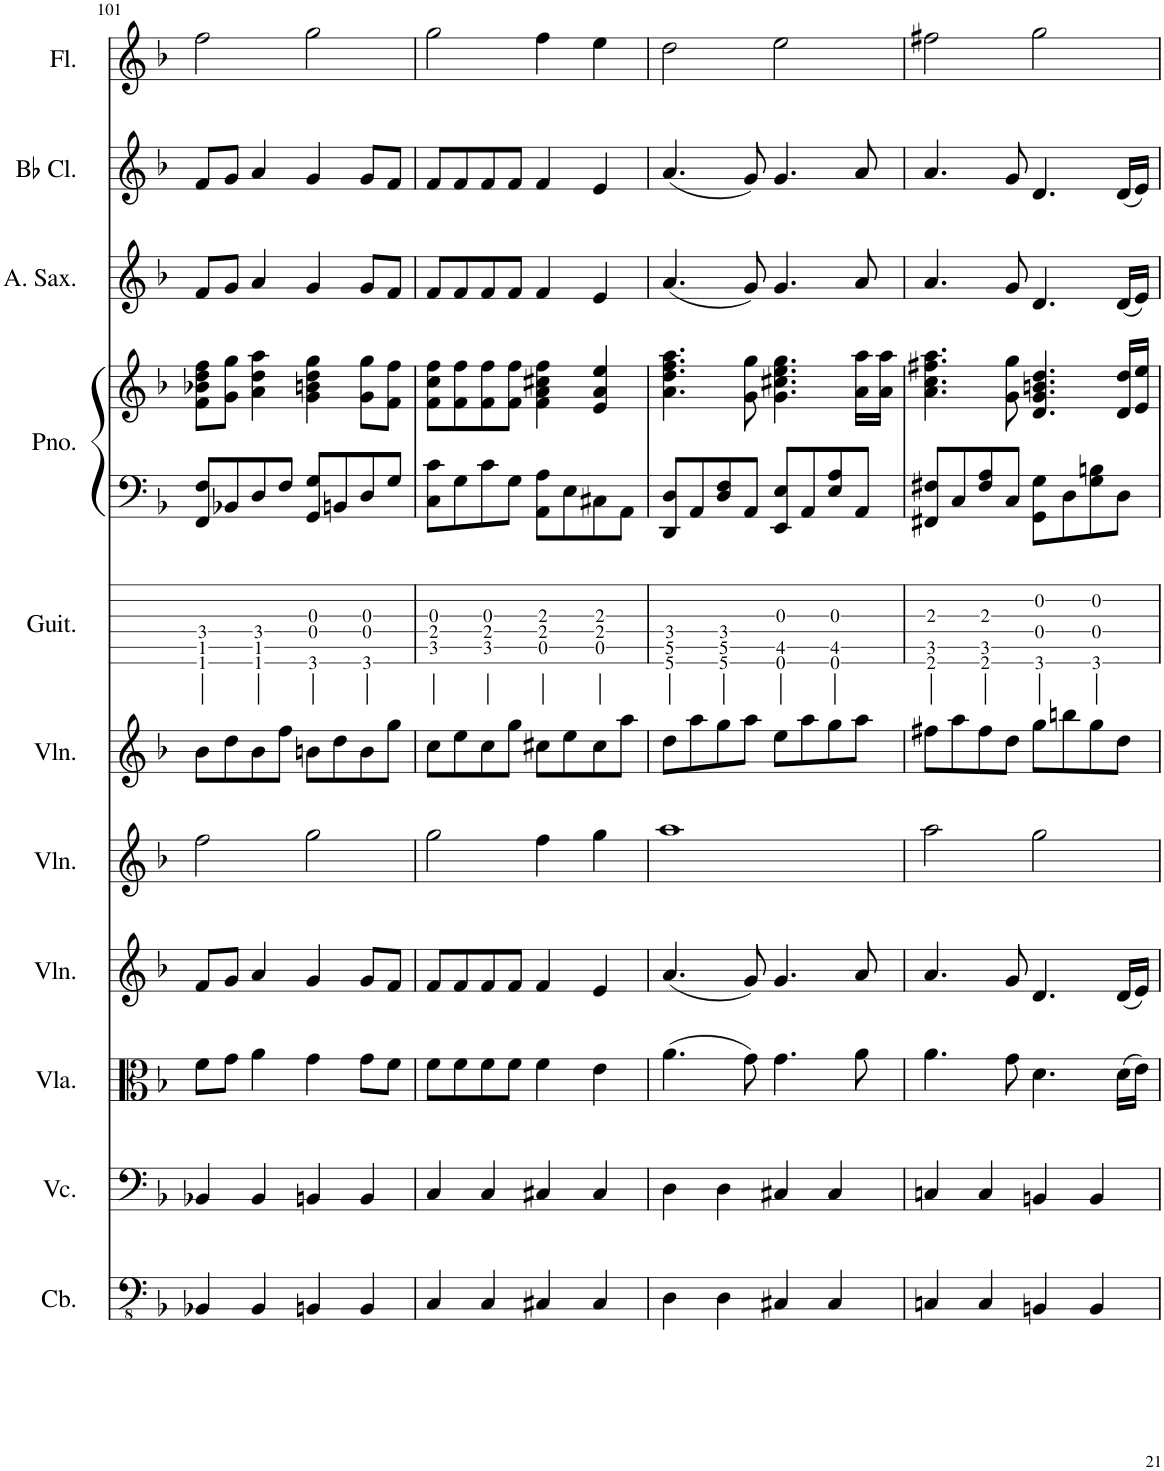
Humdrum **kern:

**kern	**kern	**kern	**kern	**kern	**kern	**kern	**kern	**kern	**kern	**kern	**kern
*part11	*part10	*part9	*part8	*part7	*part6	*part5	*part4	*part4	*part3	*part2	*part1
*staff12	*staff11	*staff10	*staff9	*staff8	*staff7	*staff6	*staff5	*staff4	*staff3	*staff2	*staff1
*I"Contrabass	*I"Violoncello	*I"Viola	*I"Violin	*I"Violin	*I"Violin	*I"Acoustic Guitar	*I"Piano	*	*I"Alto Saxophone	*I"Bb Clarinet	*I"Flute
*I'Cb.	*I'Vc.	*I'Vla.	*I'Vln.	*I'Vln.	*I'Vln.	*I'Guit.	*I'Pno.	*	*I'A. Sax.	*I'Bb Cl.	*I'Fl.
!!LO:PB:g=z
*clefFv4	*clefF4	*clefC3	*clefG2	*clefG2	*clefG2	*	*clefF4	*clefG2	*clefG2	*clefG2	*clefG2
*ITrd7c12	*	*	*	*	*	*	*	*	*ITrd5c9	*ITrd1c2	*
*k[b-]	*k[b-]	*k[b-]	*k[b-]	*k[b-]	*k[b-]	*k[b-]	*k[b-]	*k[b-]	*k[b-]	*k[b-]	*k[b-]
*M4/4	*M4/4	*M4/4	*M4/4	*M4/4	*M4/4	*M4/4	*M4/4	*M4/4	*M4/4	*M4/4	*M4/4
=101	=101	=101	=101	=101	=101	=101	=101	=101	=101	=101	=101
4BBB-X/	4BB-X/	8f\L	8f/L	2ff\	8b-\L	4FF\ 4BB-\ 4F\	8FF/ 8F/L	8f\ 8b-X\ 8dd\ 8ff\L	8f/L	8f/L	2ff\
.	.	8g\J	8g/J	.	8dd\	.	8BB-X/	8g\ 8gg\J	8g/J	8g/J	.
4BBB-/	4BB-/	4a\	4a/	.	8b-\	4FF\ 4BB-\ 4F\	8D/	4a\ 4dd\ 4aa\	4a/	4a/	.
.	.	.	.	.	8ff\J	.	8F/J	.	.	.	.
4BBBn/	4BBn/	4g\	4g/	2gg\	8bn\L	4GG\ 4D\ 4G\	8GG/ 8G/L	4g\ 4bn\ 4dd\ 4gg\	4g/	4g/	2gg\
.	.	.	.	.	8dd\	.	8BBn/	.	.	.	.
4BBB/	4BB/	8g\L	8g/L	.	8b\	4GG\ 4D\ 4G\	8D/	8g\ 8gg\L	8g/L	8g/L	.
.	.	8f\J	8f/J	.	8gg\J	.	8G/J	8f\ 8ff\J	8f/J	8f/J	.
=102	=102	=102	=102	=102	=102	=102	=102	=102	=102	=102	=102
4CC/	4C/	8f\L	8f/L	2gg\	8cc\L	4C\ 4E\ 4G\	8C\ 8c\L	8f\ 8cc\ 8ff\L	8f/L	8f/L	2gg\
.	.	8f\	8f/	.	8ee\	.	8G\	8f\ 8ff\	8f/	8f/	.
4CC/	4C/	8f\	8f/	.	8cc\	4C\ 4E\ 4G\	8c\	8f\ 8ff\	8f/	8f/	.
.	.	8f\J	8f/J	.	8gg\J	.	8G\J	8f\ 8ff\J	8f/J	8f/J	.
4CC#X/	4C#X/	4f\	4f/	4ff\	8cc#X\L	4AA\ 4E\ 4A\	8AA\ 8A\L	4f\ 4a\ 4cc#X\ 4ff\	4f/	4f/	4ff\
.	.	.	.	.	8ee\	.	8E\	.	.	.	.
4CC#/	4C#/	4e\	4e/	4gg\	8cc#\	4AA\ 4E\ 4A\	8C#X\	4e/ 4a/ 4ee/	4e/	4e/	4ee\
.	.	.	.	.	8aa\J	.	8AA\J	.	.	.	.
=103	=103	=103	=103	=103	=103	=103	=103	=103	=103	=103	=103
4DD\	4D\	(4.a\	(4.a/	1aa	8dd\L	4AA\ 4D\ 4F\	8DD/ 8D/L	4.a\ 4.dd\ 4.ff\ 4.aa\	(4.a/	(4.a/	2dd\
.	.	.	.	.	8aa\	.	8AA/	.	.	.	.
4DD\	4D\	.	.	.	8gg\	4AA\ 4D\ 4F\	8D/ 8F/	.	.	.	.
.	.	8g\)	8g/)	.	8aa\J	.	8AA/J	8g\ 8gg\	8g/)	8g/)	.
4CC#X/	4C#X/	4.g\	4.g/	.	8ee\L	4EE\ 4C#X\ 4G\	8EE/ 8E/L	4.g\ 4.cc#X\ 4.ee\ 4.gg\	4.g/	4.g/	2ee\
.	.	.	.	.	8aa\	.	8AA/	.	.	.	.
4CC#/	4C#/	.	.	.	8gg\	4EE\ 4C#\ 4G\	8E/ 8A/	.	.	.	.
.	.	8a\	8a/	.	8aa\J	.	8AA/J	16a\ 16aa\LL	8a/	8a/	.
.	.	.	.	.	.	.	.	16a\ 16aa\JJ	.	.	.
=104	=104	=104	=104	=104	=104	=104	=104	=104	=104	=104	=104
4CCn/	4Cn/	4.a\	4.a/	2aa\	8ff#X\L	4FF#X\ 4C\ 4A\	8FF#X/ 8F#X/L	4.a\ 4.cc\ 4.ff#X\ 4.aa\	4.a/	4.a/	2ff#X\
.	.	.	.	.	8aa\	.	8C/	.	.	.	.
4CC/	4C/	.	.	.	8ff#\	4FF#\ 4C\ 4A\	8F#/ 8A/	.	.	.	.
.	.	8g\	8g/	.	8dd\J	.	8C/J	8g\ 8gg\	8g/	8g/	.
4BBBn/	4BBn/	4.d\	4.d/	2gg\	8gg\L	4GG\ 4D\ 4Bn\	8GG\ 8G\L	4.d/ 4.g/ 4.bn/ 4.dd/	4.d/	4.d/	2gg\
.	.	.	.	.	8bbn\	.	8D\	.	.	.	.
4BBB/	4BB/	.	.	.	8gg\	4GG\ 4D\ 4B\	8G\ 8Bn\	.	.	.	.
.	.	(16d\LL	(16d/LL	.	8dd\J	.	8D\J	16d/ 16dd/LL	(16d/LL	(16d/LL	.
.	.	16e\JJ)	16e/JJ)	.	.	.	.	16e/ 16ee/JJ	16e/JJ)	16e/JJ)	.
=	=	=	=	=	=	=	=	=	=	=	=
*-	*-	*-	*-	*-	*-	*-	*-	*-	*-	*-	*-
